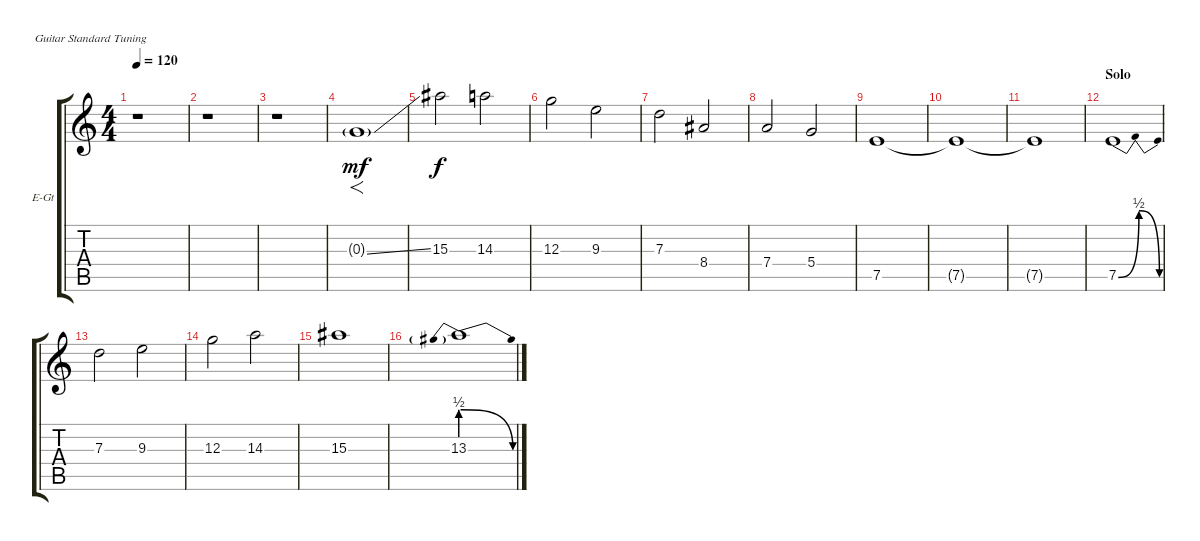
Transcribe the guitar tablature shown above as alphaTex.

\bracketExtendMode groupsimilarinstruments
\firstSystemTrackNameOrientation horizontal
\otherSystemsTrackNameOrientation horizontal
\track ("Zakk Wylde - Electric" "E-Gt") {instrument overdrivenguitar}
\staff {score tabs}
\tuning (E4 B3 G3 D3 A2 E2)
\ts (4 4)
\tempo 120
\clef g2
\ks c
r.1{dy f} |
r.1 |
r.1 |
0.3{ss g}.1{f dy mf} |
15.3.2{dy f} 14.3.2 |
12.3.2 9.3.2 |
7.3.2 8.4.2 |
7.4.2 5.4.2 |
7.5.1 |
7.5{t}.1 |
7.5{t}.1 |
\section ("" "Solo")
7.5{be (bendrelease 0 0 30 2 30 2 60 0)}.1 |
7.3.2 9.3.2 |
12.3.2 14.3.2 |
15.3.1 |
13.3{be (prebendrelease 0 2 60 0)}.1
